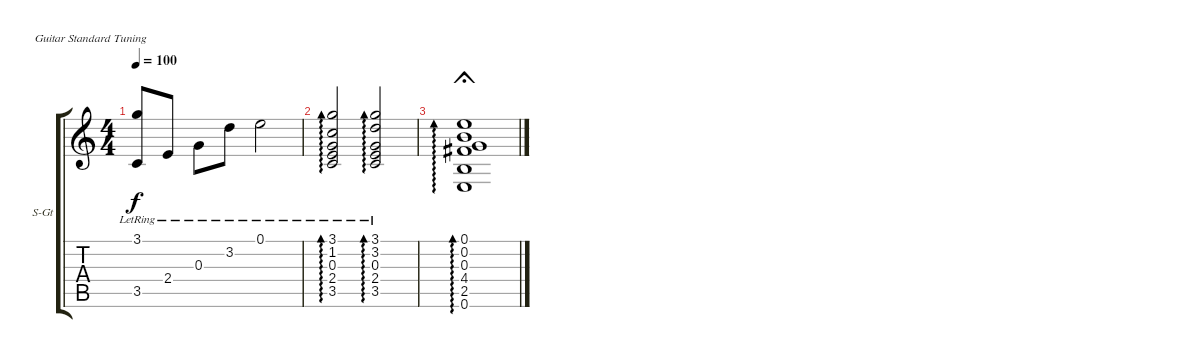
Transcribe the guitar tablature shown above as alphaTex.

\bracketExtendMode groupsimilarinstruments
\firstSystemTrackNameOrientation horizontal
\otherSystemsTrackNameOrientation horizontal
\track ("Yanni" "S-Gt") {instrument acousticgrandpiano}
\staff {score tabs}
\tuning (E4 B3 G3 D3 A2 E2)
\displaytranspose 12
\ts (4 4)
\tempo 100
\clef g2
\ks c
(3.1{lr} 3.5{lr}).8{dy f} 2.4{lr}.8 0.3{lr}.8 3.2{lr}.8 0.1{lr}.2 |
(3.1{lr} 1.2{lr} 0.3{lr} 2.4{lr} 3.5{lr}).2{ad 0} (3.1{lr} 3.2{lr} 0.3{lr} 2.4{lr} 3.5{lr}).2{ad 0} |
(0.1 0.2 0.3 4.4 2.5 0.6).1{ad 0 fermata (short 0)}
